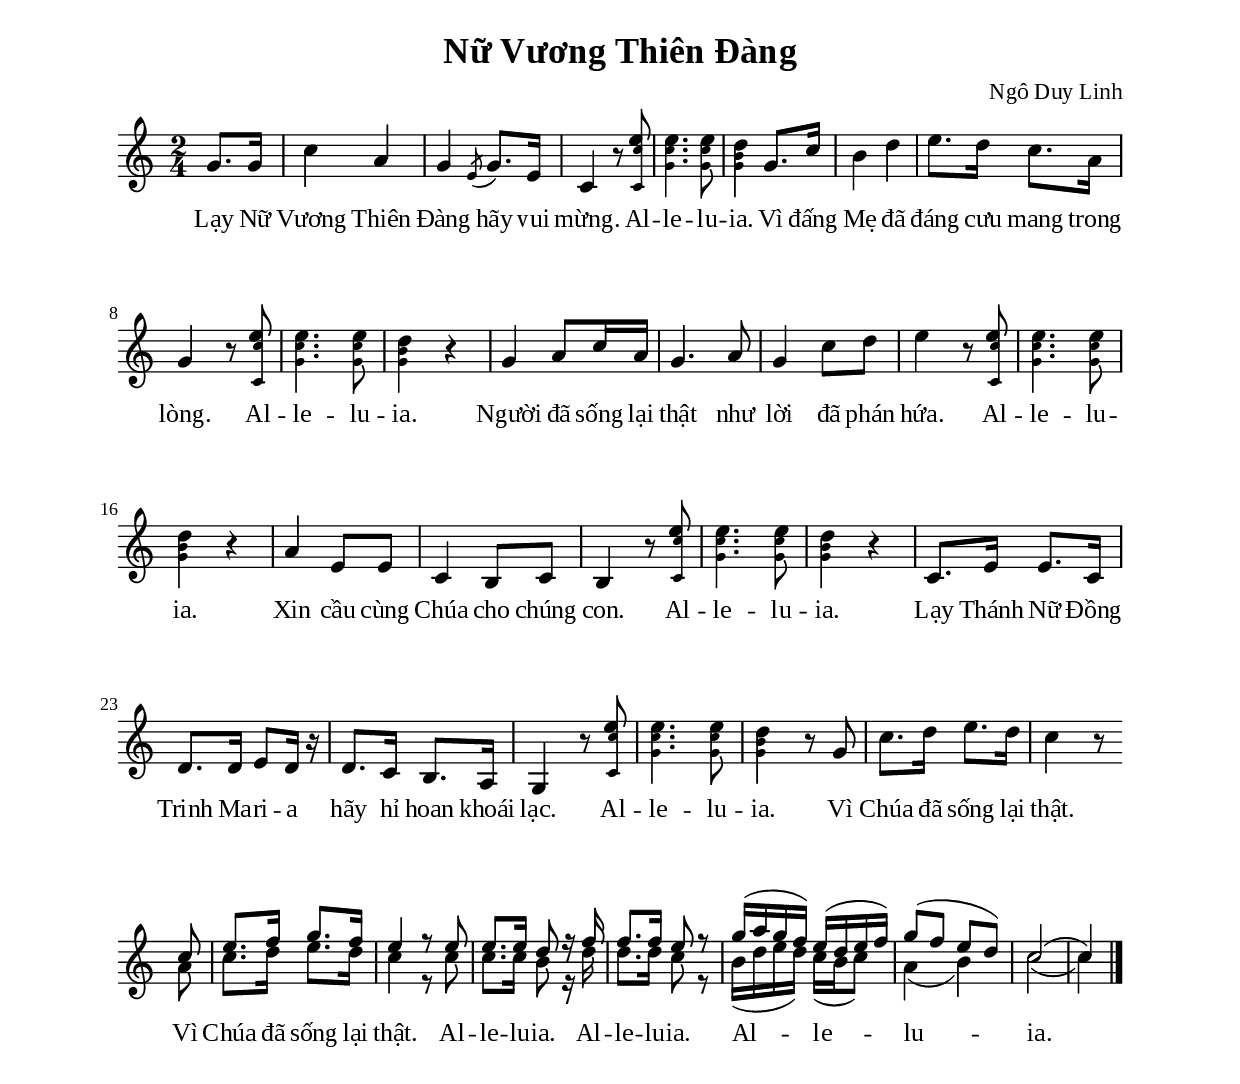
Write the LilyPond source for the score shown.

%%%%%%%%%%%%%%%%%%%%%%%%%%%%%
% Nội dung tài liệu
% 1. Cài đặt chung
% 2. Nhạc phiên khúc
% 3. Nhạc điệp khúc
% 4. Lời
% 5. Bố trí
%%%%%%%%%%%%%%%%%%%%%%%%%%%%%

%%%%%%%%%%%%%%%%%%%%%%%%%%%%%
% 1. Cài đặt chung
%%%%%%%%%%%%%%%%%%%%%%%%%%%%%
\version "2.18.2"
\include "english.ly"

\header {
  title = "Nữ Vương Thiên Đàng"
  composer = "Ngô Duy Linh"
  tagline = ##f
}

global = {
  \key c \major
  \time 2/4
}

\paper {
  #(set-paper-size "a4")
  top-margin = 15\mm
  bottom-margin = 15\mm
  left-margin = 20\mm
  right-margin = 20\mm
  indent = #0
  #(define fonts
	 (make-pango-font-tree "Liberation Serif"
	 		       "Liberation Serif"
			       "Liberation Serif"
			       (/ 20 20)))
}

smallNote = #(define-music-function
  (parser location note)
  (ly:music?)
  #{
    \tweak font-size #-3
    #note
  #}
)

repeatChunk = \relative c' {
  <\smallNote c \smallNote c' e>8
  <\smallNote g' \smallNote c e>4.
  <\smallNote g \smallNote c e>8
  <\smallNote g \smallNote b d>4
}

%%%%%%%%%%%%%%%%%%%%%%%%%%%%%
% 2. Nhạc phiên khúc
%%%%%%%%%%%%%%%%%%%%%%%%%%%%%
verseMusic = \relative c' {
  \partial 4 g'8. g16
  c4 a4 % 1
  g4 \acciaccatura e8 g8. e16 % 2
  c4 r8 \repeatChunk % 3, 4
  g'8. c16 % 5
  b4 d4 % 6
  e8. d16 c8. a16 % 7
  g4 r8 \repeatChunk r4 % 8, 9, 10
  
  g4 a8 c16 a16 % 11
  g4. a8 % 12
  g4 c8 d8 % 13
  e4 r8 \repeatChunk r4 % 14, 15, 16
  
  a,4 e8 e8 % 17
  c4 b8 c8 % 18
  b4 r8 \repeatChunk r4 % 19, 20, 21
  
  c8. e16 e8. c16 % 22
  d8. d16 e8 d16 r16 % 23
  d8. c16 b8. a16 % 24
  g4 r8 \repeatChunk r8 g'8 % 25, 26, 27
  c8. d16 e8. d16 % 28
  c4 r8
}

%%%%%%%%%%%%%%%%%%%%%%%%%%%%%
% 3. Nhạc điệp khúc
%%%%%%%%%%%%%%%%%%%%%%%%%%%%%
musicUp = \relative c' {
  \set Score.currentBarNumber = #30
  \partial 8 c'8 % 29
  e8. f16 g8. f16 % 30
  e4 r8 e8 % 31
  e8. e16 d8 r16 f16 % 32
  f8. f16 e8 r8 % 33
  g16(a16 g16 f16) e16(d16 e16 f16) % 34
  g8(f8 e8 d8) % 35
  c2( % 36
  c4) \bar "|."
}

musicDown = \relative c' {
  \partial 8 a'8 % 30
  c8. d16 e8. d16 % 31
  c4 r8 c8 % 32
  c8. c16 b8 r16 d16 % 33
  d8. d16 c8 r8 % 34
  b16(d16 e16 d16) c16(b16 c8) % 35
  a4(b4) % 36
  c2( % 37
  c4) \bar "|."
}

%%%%%%%%%%%%%%%%%%%%%%%%%%%%%
% 4. Lời
%%%%%%%%%%%%%%%%%%%%%%%%%%%%%
verseLyric = \lyricmode {
  Lạy Nữ Vương Thiên Đàng hãy vui mừng. Al -- le -- lu -- ia.
  Vì đấng Mẹ đã đáng cưu mang trong lòng. Al -- le -- lu -- ia.

  Người đã sống lại thật như lời đã phán hứa. Al -- le -- lu -- ia.
  Xin cầu cùng Chúa cho chúng con. Al -- le -- lu -- ia.

  Lạy Thánh Nữ Đồng Trinh Ma -- ri -- a hãy hỉ hoan khoái lạc. Al -- le -- lu -- ia.
  Vì Chúa đã sống lại thật.
}

dualLyric = \lyricmode {
  Vì Chúa đã sống lại thật. Al -- le -- lu -- ia.
  Al -- le -- lu -- ia. Al -- le -- lu -- ia.
}

%%%%%%%%%%%%%%%%%%%%%%%%%%%%%
% 5. Bố trí
%%%%%%%%%%%%%%%%%%%%%%%%%%%%%
\score {
  \new ChoirStaff <<
    \new Staff = verses <<
      \new Voice = "verse" {
        \global \stemNeutral \verseMusic
      }
    >>
    \new Lyrics \lyricsto verse \verseLyric
  >>
  \layout {
    \context {
      \Lyrics
      \override VerticalAxisGroup.staff-affinity = ##f
      \override VerticalAxisGroup.staff-staff-spacing =
        #'((basic-distance . 0)
     (minimum-distance . 1)
     (padding . 1))
    }
    \context {
      \Staff
      \override VerticalAxisGroup.staff-staff-spacing =
        #'((basic-distance . 0)
     (minimum-distance . 1)
     (padding . 1))
    }
  }
}

\score {
  \new ChoirStaff <<
    \new Staff = chorus <<
      \new Voice = "verseUp" {
        \voiceOne \global \stemUp \slurUp \musicUp
      }
      \new Voice = "verseDown" {
        \voiceTwo \global \stemDown \slurDown \musicDown
      }
    >>
    \new Lyrics \lyricsto "verseUp" \dualLyric
  >>
  \layout {
    \context {
      \Lyrics
      \override VerticalAxisGroup.staff-affinity = ##f
      \override VerticalAxisGroup.staff-staff-spacing =
        #'((basic-distance . 0)
     (minimum-distance . 1)
     (padding . 1))
    }
    \context {
      \Staff
      \remove "Time_signature_engraver"
      \override VerticalAxisGroup.staff-staff-spacing =
        #'((basic-distance . 0)
     (minimum-distance . 1)
     (padding . 1))
    }
  }
}
